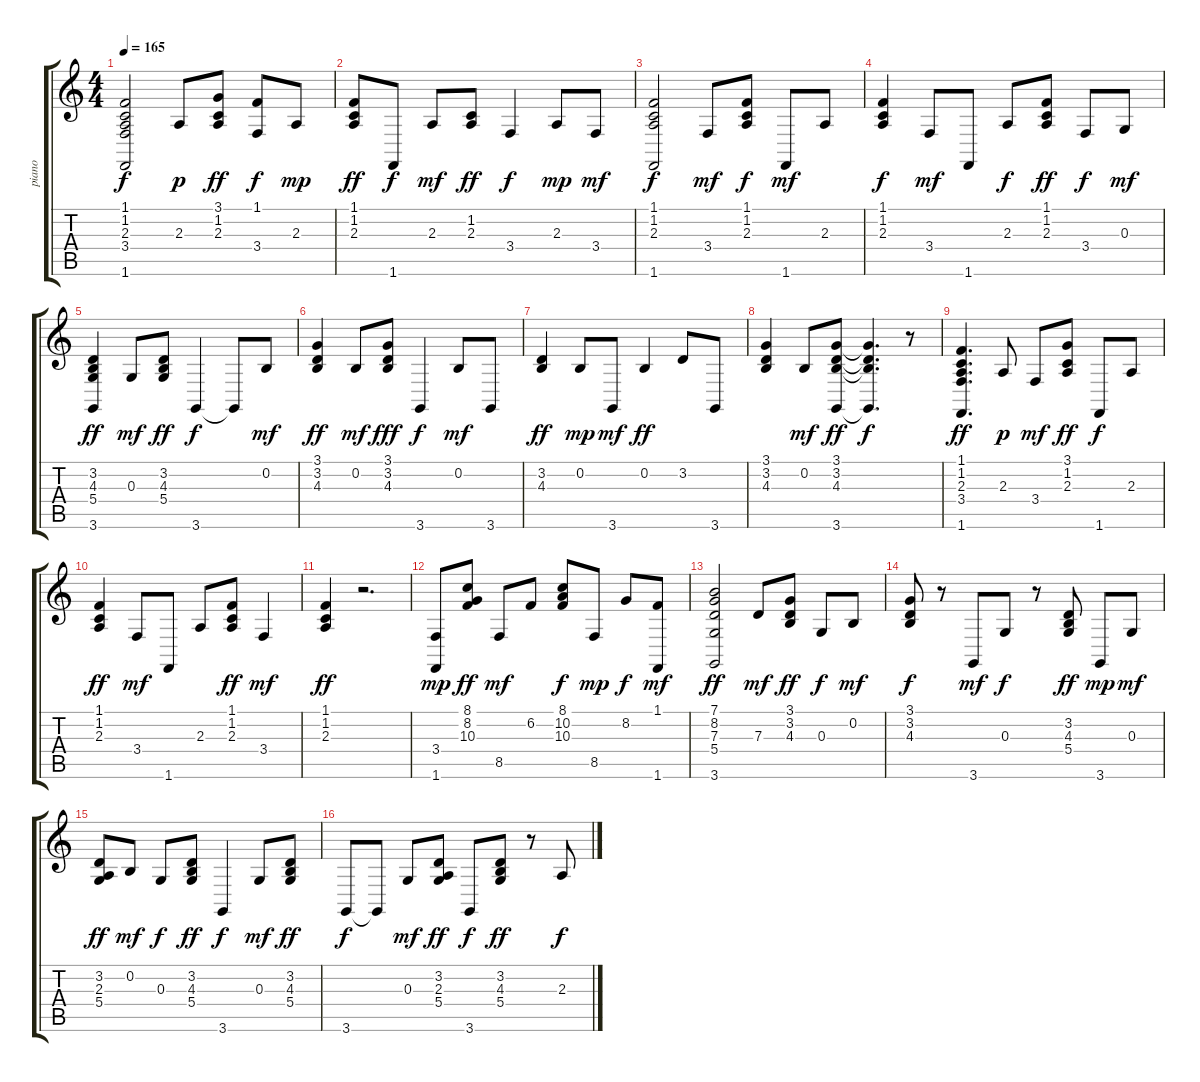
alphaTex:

\track ("piano" "piano") {instrument brightacousticpiano}
\staff {score tabs}
\tuning (E4 B3 G3 D3 A2 E2) {hide}
\ts (4 4)
\tempo 165
\clef g2
\ks c
(1.1 1.2 2.3 3.4 1.6).2{dy f} 2.3.8{dy p} (3.1 1.2 2.3).8{dy ff} (1.1 3.4).8{dy f} 2.3.8{dy mp} |
(1.1 1.2 2.3).8{dy ff} 1.6.8{dy f} 2.3.8{dy mf} (1.2 2.3).8{dy ff} 3.4.4{dy f} 2.3.8{dy mp} 3.4.8{dy mf} |
(1.1 1.2 2.3 1.6).2{dy f} 3.4.8{dy mf} (1.1 1.2 2.3).8{dy f} 1.6.8{dy mf} 2.3.8 |
(1.1 1.2 2.3).4{dy f} 3.4.8{dy mf} 1.6.8 2.3.8{dy f} (1.1 1.2 2.3).8{dy ff} 3.4.8{dy f} 0.3.8{dy mf} |
(3.2 4.3 5.4 3.6).4{dy ff} 0.3.8{dy mf} (3.2 4.3 5.4).8{dy ff} 3.6.4{dy f} 3.6{t}.8 0.2.8{dy mf} |
(3.1 3.2 4.3).4{dy ff} 0.2.8{dy mf} (3.1 3.2 4.3).8{dy fff} 3.6.4{dy f} 0.2.8{dy mf} 3.6.8 |
(3.2 4.3).4{dy ff} 0.2.8{dy mp} 3.6.8{dy mf} 0.2.4{dy ff} 3.2.8 3.6.8 |
(3.1 3.2 4.3).4 0.2.8{dy mf} (3.1 3.2 4.3 3.6).8{dy ff} (3.1{t} 3.2{t} 4.3{t} 3.6{t}).4{d dy f} r.8 |
(1.1 1.2 2.3 3.4 1.6).4{d dy ff} 2.3.8{dy p} 3.4.8{dy mf} (3.1 1.2 2.3).8{dy ff} 1.6.8{dy f} 2.3.8 |
(1.1 1.2 2.3).4{dy ff} 3.4.8{dy mf} 1.6.8 2.3.8 (1.1 1.2 2.3).8{dy ff} 3.4.4{dy mf} |
(1.1 1.2 2.3).4{dy ff} r.2{d} |
(3.4 1.6).8{dy mp} (8.1 8.2 10.3).8{dy ff} 8.5.8{dy mf} 6.2.8 (8.1 10.2 10.3).8{dy f} 8.5.8{dy mp} 8.2.8{dy f} (1.1 1.6).8{dy mf} |
(7.1 8.2 7.3 5.4 3.6).2{dy ff} 7.3.8{dy mf} (3.1 3.2 4.3).8{dy ff} 0.3.8{dy f} 0.2.8{dy mf} |
(3.1 3.2 4.3).8{dy f} r.8 3.6.8{dy mf} 0.3.8{dy f} r.8 (3.2 4.3 5.4).8{dy ff} 3.6.8{dy mp} 0.3.8{dy mf} |
(3.2 2.3 5.4).8{dy ff} 0.2.8{dy mf} 0.3.8{dy f} (3.2 4.3 5.4).8{dy ff} 3.6.4{dy f} 0.3.8{dy mf} (3.2 4.3 5.4).8{dy ff} |
3.6.8{dy f} 3.6{t}.8 0.3.8{dy mf} (3.2 2.3 5.4).8{dy ff} 3.6.8{dy f} (3.2 4.3 5.4).8{dy ff} r.8 2.3.8{dy f}
